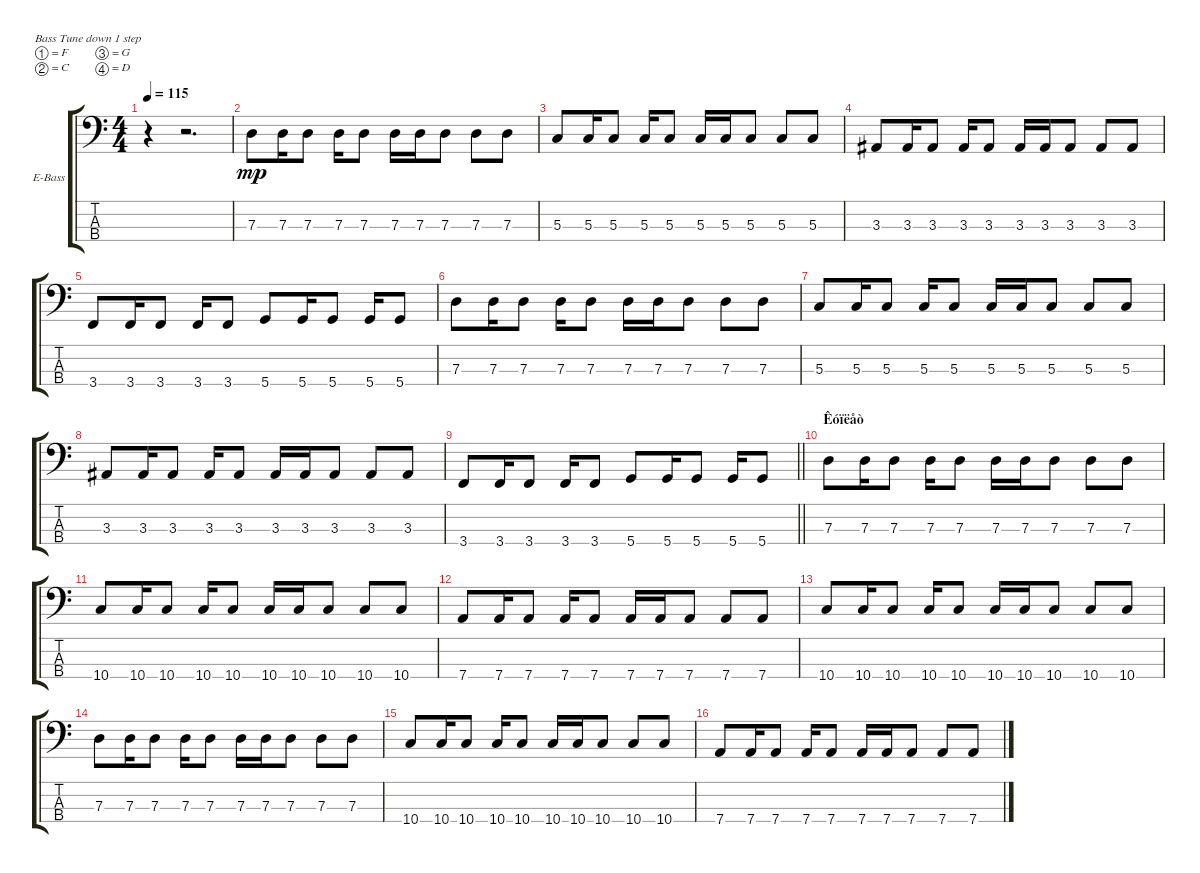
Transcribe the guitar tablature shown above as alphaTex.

\bracketExtendMode groupsimilarinstruments
\firstSystemTrackNameOrientation horizontal
\otherSystemsTrackNameOrientation horizontal
\track ("Electric Bass" "E-Bass") {instrument electricbassfinger}
\staff {score tabs}
\tuning (F2 C2 G1 D1)
\ts (4 4)
\beaming (8 2 2 2 2)
\tempo 115
\clef f4
\ks c
r.4{dy mp instrument electricbassfinger} r.2{d} |
7.3.8 7.3.16 7.3.8 7.3.16 7.3.8 7.3.16 7.3.16 7.3.8 7.3.8 7.3.8 |
5.3.8 5.3.16 5.3.8 5.3.16 5.3.8 5.3.16 5.3.16 5.3.8 5.3.8 5.3.8 |
3.3.8 3.3.16 3.3.8 3.3.16 3.3.8 3.3.16 3.3.16 3.3.8 3.3.8 3.3.8 |
3.4.8 3.4.16 3.4.8 3.4.16 3.4.8 5.4.8 5.4.16 5.4.8 5.4.16 5.4.8 |
7.3.8 7.3.16 7.3.8 7.3.16 7.3.8 7.3.16 7.3.16 7.3.8 7.3.8 7.3.8 |
5.3.8 5.3.16 5.3.8 5.3.16 5.3.8 5.3.16 5.3.16 5.3.8 5.3.8 5.3.8 |
3.3.8 3.3.16 3.3.8 3.3.16 3.3.8 3.3.16 3.3.16 3.3.8 3.3.8 3.3.8 |
\barLineRight lightlight
3.4.8 3.4.16 3.4.8 3.4.16 3.4.8 5.4.8 5.4.16 5.4.8 5.4.16 5.4.8 |
\section ("" "Êóïëåò")
7.3.8 7.3.16 7.3.8 7.3.16 7.3.8 7.3.16 7.3.16 7.3.8 7.3.8 7.3.8 |
10.4.8 10.4.16 10.4.8 10.4.16 10.4.8 10.4.16 10.4.16 10.4.8 10.4.8 10.4.8 |
7.4.8 7.4.16 7.4.8 7.4.16 7.4.8 7.4.16 7.4.16 7.4.8 7.4.8 7.4.8 |
10.4.8 10.4.16 10.4.8 10.4.16 10.4.8 10.4.16 10.4.16 10.4.8 10.4.8 10.4.8 |
7.3.8 7.3.16 7.3.8 7.3.16 7.3.8 7.3.16 7.3.16 7.3.8 7.3.8 7.3.8 |
10.4.8 10.4.16 10.4.8 10.4.16 10.4.8 10.4.16 10.4.16 10.4.8 10.4.8 10.4.8 |
7.4.8 7.4.16 7.4.8 7.4.16 7.4.8 7.4.16 7.4.16 7.4.8 7.4.8 7.4.8
